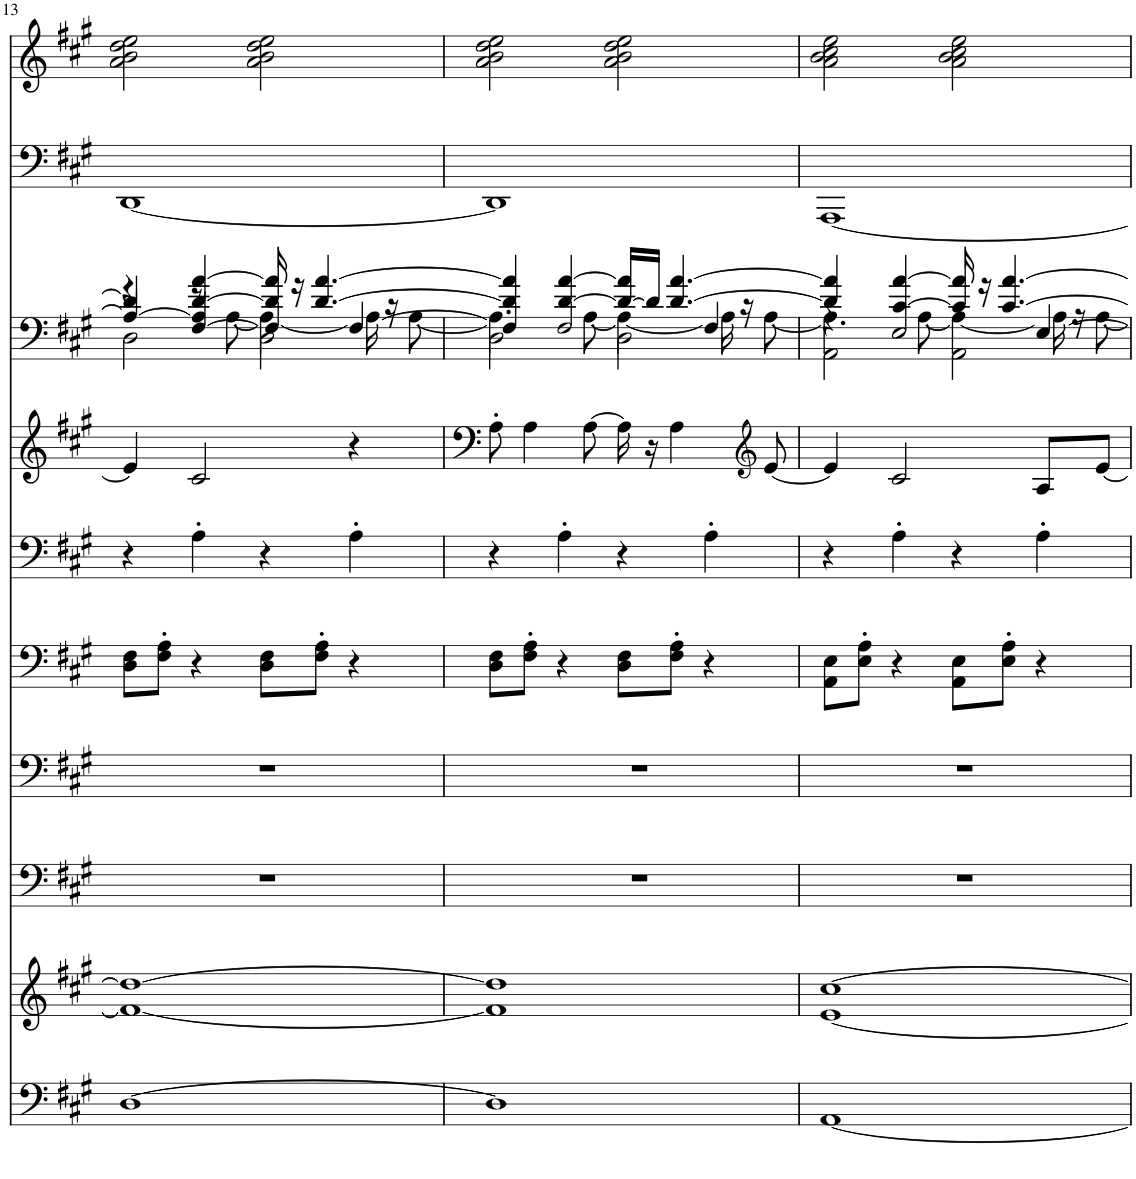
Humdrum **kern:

**kern	**kern	**kern	**kern	**kern	**kern	**kern	**kern	**kern	**kern
*part10	*part9	*part8	*part7	*part6	*part5	*part4	*part3	*part2	*part1
*staff10	*staff9	*staff8	*staff7	*staff6	*staff5	*staff4	*staff3	*staff2	*staff1
*I"Strings 1	*I"Strings 1	*I"Voice Oohs	*I"Voice Oohs	*I"Muted Guitar	*I"GtrFret Noise	*I"Tenor Sax	*I"Jazz Guitar	*I"Fingered Bass	*I"Grand Piano, aud_mb1341
*I'Str	*I'Str	*I'V	*I'V	*	*	*I'T Sax	*	*	*I'Pno
!!LO:PB:g=z
*clefF4	*clefG2	*clefF4	*clefF4	*clefF4	*clefF4	*clefG2	*clefF4	*clefF4	*clefG2
*	*	*	*	*	*	*Trd8c14	*	*	*
*k[f#c#g#]	*k[f#c#g#]	*k[f#c#g#]	*k[f#c#g#]	*k[f#c#g#]	*k[f#c#g#]	*k[f#c#g#]	*k[f#c#g#]	*k[f#c#g#]	*k[f#c#g#]
*M4/4	*M4/4	*M4/4	*M4/4	*M4/4	*M4/4	*M4/4	*M4/4	*M4/4	*M4/4
=13	=13	=13	=13	=13	=13	=13	=13	=13	=13
*	*	*	*	*	*	*	*^	*	*
*	*	*	*	*	*	*	*	*^	*	*
*	*	*	*	*	*	*	*	*	*^	*	*
[1D	1f#_ 1dd_	1r	1r	8D\ 8F#\L	4r	4e/]	4d/]	4r	4A/_	2D\	[1DD	2a\ 2b\ 2dd\ 2ee\
.	.	.	.	8F#\' 8A\'J	.	.	.	.	.	.	.	.
.	.	.	.	4r	4A'\	2c#/	[4d/ [4a/	8r	[4F#/ 4A/]	.	.	.
.	.	.	.	.	.	.	.	[8A\	.	.	.	.
.	.	.	.	8D\ 8F#\L	4r	.	16d/] 16a/]	4A\_	4F#/]	2D\	.	2a\ 2b\ 2dd\ 2ee\
.	.	.	.	.	.	.	16r	.	.	.	.	.
.	.	.	.	8F#\' 8A\'J	.	.	[4.d/ [4.a/	.	.	.	.	.
.	.	.	.	4r	4A'\	4r	.	16A\]	[4F#/	.	.	.
.	.	.	.	.	.	.	.	16r	.	.	.	.
.	.	.	.	.	.	.	.	[8A\	.	.	.	.
=14	=14	=14	=14	=14	=14	=14	=14	=14	=14	=14	=14	=14
1D]	1f#] 1dd]	1r	1r	8D\ 8F#\L	4r	8A'\	4d/] 4a/]	4.A\]	4F#/]	2D\	1DD]	2a\ 2b\ 2dd\ 2ee\
.	.	.	.	8F#\' 8A\'J	.	4A\	.	.	.	.	.	.
.	.	.	.	4r	4A'\	.	[4d/ [4a/	.	2F#/	.	.	.
.	.	.	.	.	.	[8A\	.	[8A\	.	.	.	.
.	.	.	.	8D\ 8F#\L	4r	16A\]	16d/_ 16a/]LL	4A\_	.	2D\	.	2a\ 2b\ 2dd\ 2ee\
.	.	.	.	.	.	16r	16d/JJ]	.	.	.	.	.
.	.	.	.	8F#\' 8A\'J	.	4A\	[4.d/ [4.a/	.	.	.	.	.
.	.	.	.	4r	4A'\	.	.	16A\]	4F#/	.	.	.
.	.	.	.	.	.	.	.	16r	.	.	.	.
*	*	*	*	*	*	*clefG2	*	*	*	*	*	*
.	.	.	.	.	.	[8e/	.	[8A\	.	.	.	.
=15	=15	=15	=15	=15	=15	=15	=15	=15	=15	=15	=15	=15
*	*^	*	*	*	*	*	*	*	*	*	*	*
[1AA	[1cc#	[1e	1r	1r	8AA\ 8E\L	4r	4e/]	4d/] 4a/]	4.A\]	4r	2AA\	[1AAA	2a\ 2b\ 2cc#\ 2ee\
.	.	.	.	.	8E\' 8A\'J	.	.	.	.	.	.	.	.
.	.	.	.	.	4r	4A'\	2c#/	[4c#/ [4a/	.	2E/	.	.	.
.	.	.	.	.	.	.	.	.	[8A\	.	.	.	.
.	.	.	.	.	8AA\ 8E\L	4r	.	16c#/] 16a/]	4A\_	.	2AA\	.	2a\ 2b\ 2cc#\ 2ee\
.	.	.	.	.	.	.	.	16r	.	.	.	.	.
.	.	.	.	.	8E\' 8A\'J	.	.	[4.c#/ [4.a/	.	.	.	.	.
.	.	.	.	.	4r	4A'\	8A/L	.	16A\]	[4E/	.	.	.
.	.	.	.	.	.	.	.	.	16r	.	.	.	.
.	.	.	.	.	.	.	[8e/J	.	[8A\	.	.	.	.
*	*v	*v	*	*	*	*	*	*v	*v	*v	*v	*	*
=	=	=	=	=	=	=	=	=	=
*-	*-	*-	*-	*-	*-	*-	*-	*-	*-
